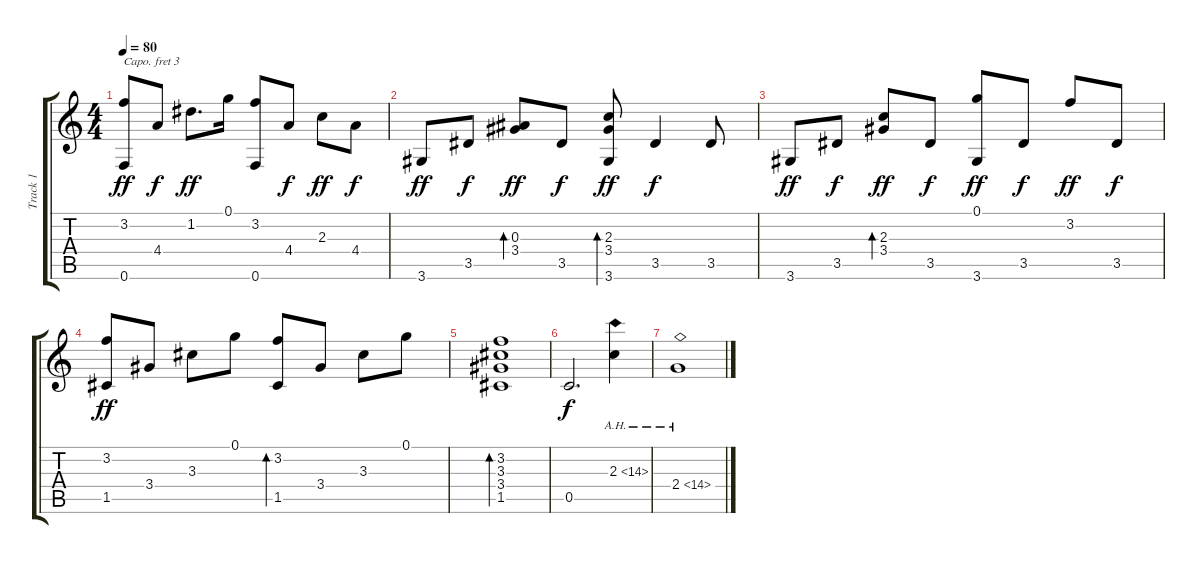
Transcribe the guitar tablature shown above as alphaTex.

\track ("Track 1" "Track 1") {instrument acousticguitarnylon}
\staff {score tabs}
\capo 3
\tuning (E4 B3 G3 D3 A2 D2) {hide}
\ts (4 4)
\tempo 80
\clef g2
\ks c
(3.2 0.6).8{dy ff} 4.4.8{dy f} 1.2.8{d dy ff} 0.1.16 (3.2 0.6).8 4.4.8{dy f} 2.3.8{dy ff} 4.4.8{dy f} |
3.6.8{dy ff} 3.5.8{dy f} (0.3 3.4).8{bd 60 dy ff} 3.5.8{dy f} (2.3 3.4 3.6).8{bd 60 dy ff} 3.5.4{dy f} 3.5.8 |
3.6.8{dy ff} 3.5.8{dy f} (2.3 3.4).8{bd 60 dy ff} 3.5.8{dy f} (0.1 3.6).8{dy ff} 3.5.8{dy f} 3.2.8{dy ff} 3.5.8{dy f} |
(3.2 1.5).8{dy ff} 3.4.8 3.3.8 0.1.8 (3.2 1.5).8{bd 60} 3.4.8 3.3.8 0.1.8 |
(3.2 3.3 3.4 1.5).1{bd 60} |
0.5.2{d dy f} 2.3{ah 12}.4 |
2.4{ah 12}.1
